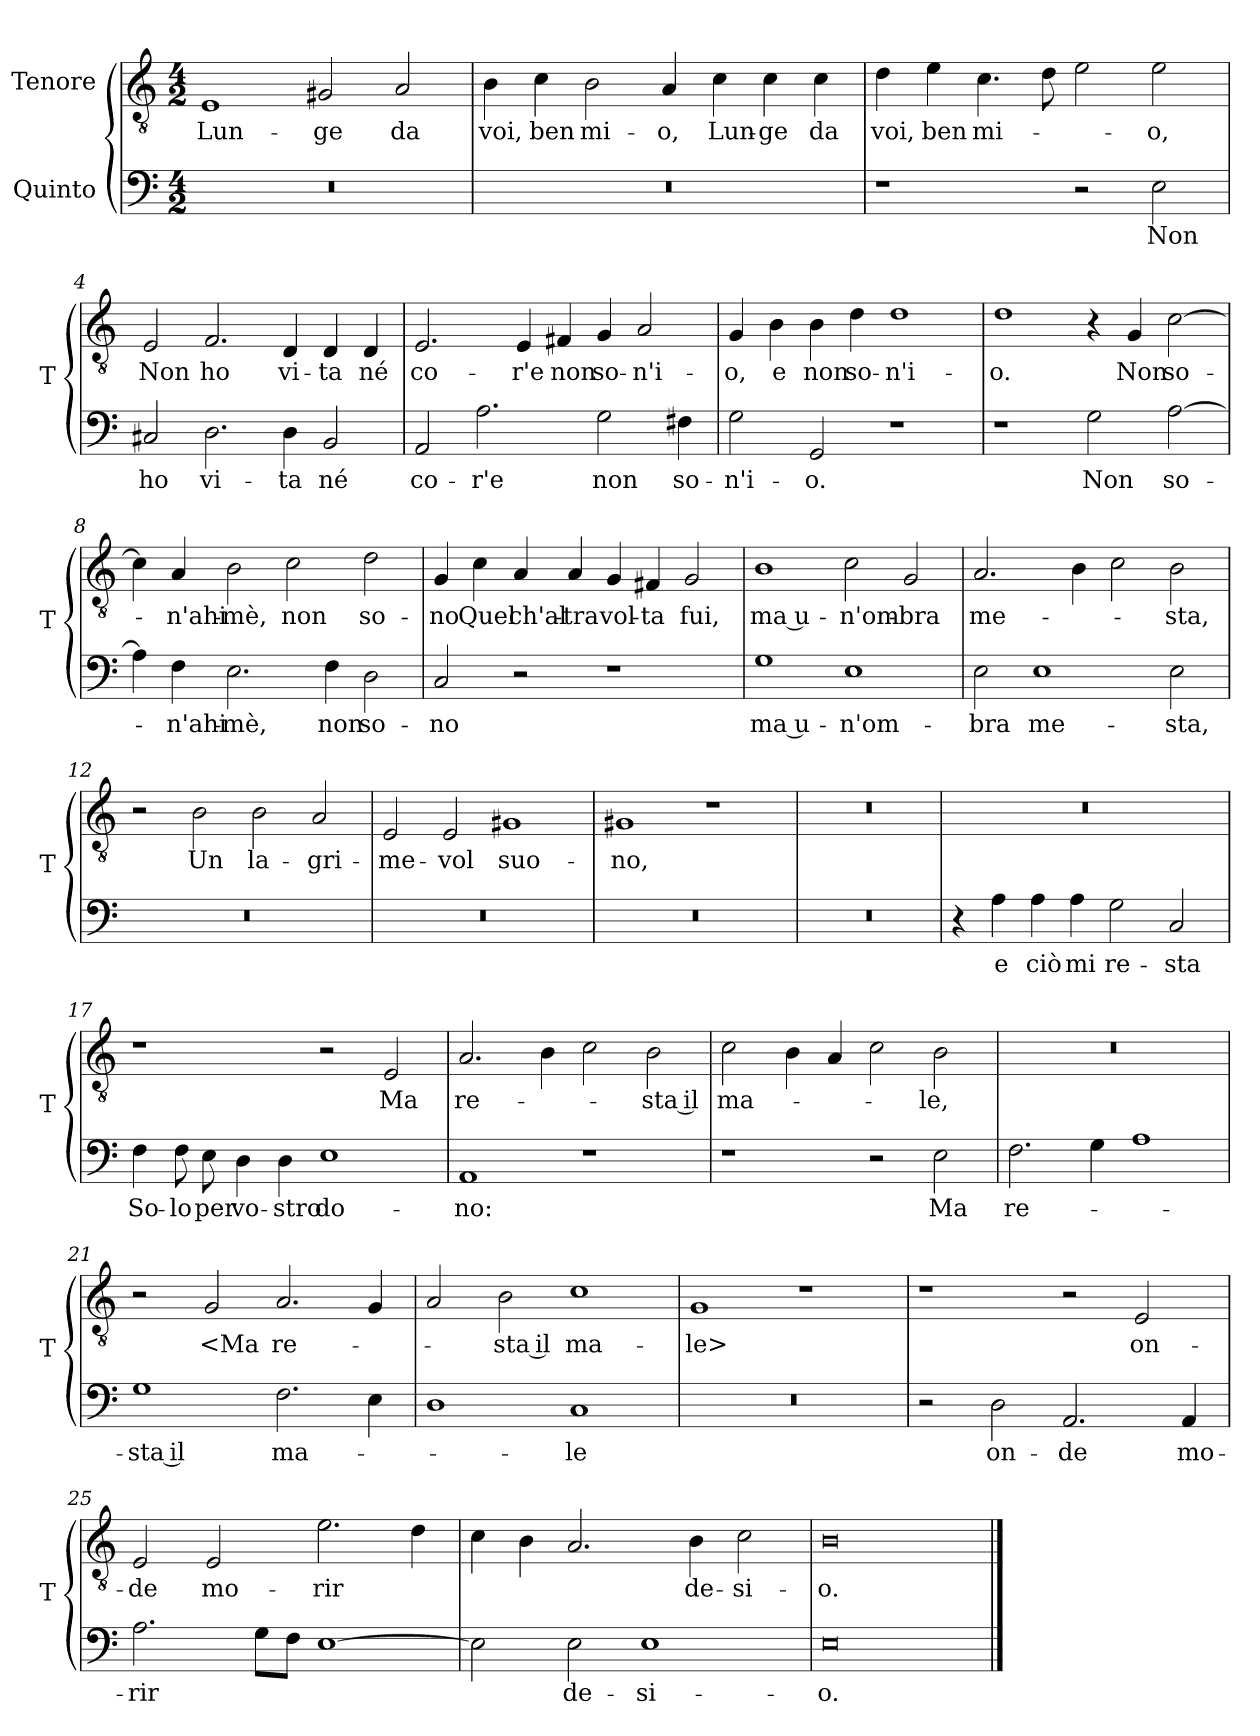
**kern	**text	**kern	**text
*part2	*part2	*part1	*part1
*staff2	*staff2	*staff1	*staff1
*I"Quinto	*	*I"Tenore	*
*	*	*I'T	*
*clefF4	*	*clefGv2	*
*k[]	*	*k[]	*
*M4/2	*	*M4/2	*
=1	=1	=1	=1
0r	.	1E	Lun-
.	.	2G#X	-ge
.	.	2A	da
=2	=2	=2	=2
0r	.	4B	voi,
.	.	4c	ben
.	.	2B	mi-
.	.	4A	-o,
.	.	4c	Lun-
.	.	4c	-ge
.	.	4c	da
=3	=3	=3	=3
1r	.	4d	voi,
.	.	4e	ben
.	.	4.c	mi-
.	.	8d	.
2r	.	2e	.
2E	Non	2e	-o,
=4	=4	=4	=4
2C#X	ho	2E	Non
2.D	vi-	2.F	ho
4D	-ta	4D	vi-
2BB	né	4D	-ta
.	.	4D	né
=5	=5	=5	=5
2AA	co-	2.E	co-
2.A	-r'e	.	.
.	.	4E	-r'e
.	.	4F#X	non
2G	non	4G	so-
.	.	2A	-n'i-
4F#X	so-	.	.
=6	=6	=6	=6
2G	-n'i-	4G	-o,
.	.	4B	e
2GG	-o.	4B	non
.	.	4d	so-
1r	.	1d	-n'i-
=7	=7	=7	=7
1r	.	1d	-o.
2G	Non	4r	.
.	.	4G	Non
[2A	so-	[2c	so-
=8	=8	=8	=8
4A]	.	4c]	.
4F	-n'ahi-	4A	-n'ahi-
2.E	-mè,	2B	-mè,
.	.	2c	non
4F	non	.	.
2D	so-	2d	so-
=9	=9	=9	=9
2C	-no	4G	-no
.	.	4c	Quel
2r	.	4A	ch'al-
.	.	4A	-tra
1r	.	4G	vol-
.	.	4F#X	-ta
.	.	2G	fui,
=10	=10	=10	=10
1G	ma u-	1B	ma u-
1E	-n'om-	2c	-n'om-
.	.	2G	-bra
=11	=11	=11	=11
2E	-bra	2.A	me-
1E	me-	.	.
.	.	4B	.
.	.	2c	.
2E	-sta,	2B	-sta,
=12	=12	=12	=12
0r	.	2r	.
.	.	2B	Un
.	.	2B	la-
.	.	2A	-gri-
=13	=13	=13	=13
0r	.	2E	-me-
.	.	2E	-vol
.	.	1G#X	suo-
=14	=14	=14	=14
0r	.	1G#X	-no,
.	.	1r	.
=15	=15	=15	=15
0r	.	0r	.
=16	=16	=16	=16
4r	.	0r	.
4A	e	.	.
4A	ciò	.	.
4A	mi	.	.
2G	re-	.	.
2C	-sta	.	.
=17	=17	=17	=17
4F	So-	1r	.
8F	-lo	.	.
8E	per	.	.
4D	vo-	.	.
4D	-stro	.	.
1E	do-	2r	.
.	.	2E	Ma
=18	=18	=18	=18
1AA	-no:	2.A	re-
.	.	4B	.
1r	.	2c	.
.	.	2B	-sta il
=19	=19	=19	=19
1r	.	2c	ma-
.	.	4B	.
.	.	4A	.
2r	.	2c	.
2E	Ma	2B	-le,
=20	=20	=20	=20
2.F	re-	0r	.
4G	.	.	.
1A	.	.	.
=21	=21	=21	=21
1G	-sta il	2r	.
.	.	2G	<Ma
2.F	ma-	2.A	re-
4E	.	4G	.
=22	=22	=22	=22
1D	.	2A	.
.	.	2B	-sta il
1C	-le	1c	ma-
=23	=23	=23	=23
0r	.	1G	-le>
.	.	1r	.
=24	=24	=24	=24
2r	.	1r	.
2D	on-	.	.
2.AA	-de	2r	.
.	.	2E	on-
4AA	mo-	.	.
=25	=25	=25	=25
2.A	-rir	2E	-de
.	.	2E	mo-
8GL	.	.	.
8FJ	.	.	.
[1E	.	2.e	-rir
.	.	4d	.
=26	=26	=26	=26
2E]	.	4c	.
.	.	4B	.
2E	de-	2.A	.
1E	-si-	.	.
.	.	4B	de-
.	.	2c	-si-
=27	=27	=27	=27
0E	-o.	0B	-o.
==	==	==	==
*-	*-	*-	*-
